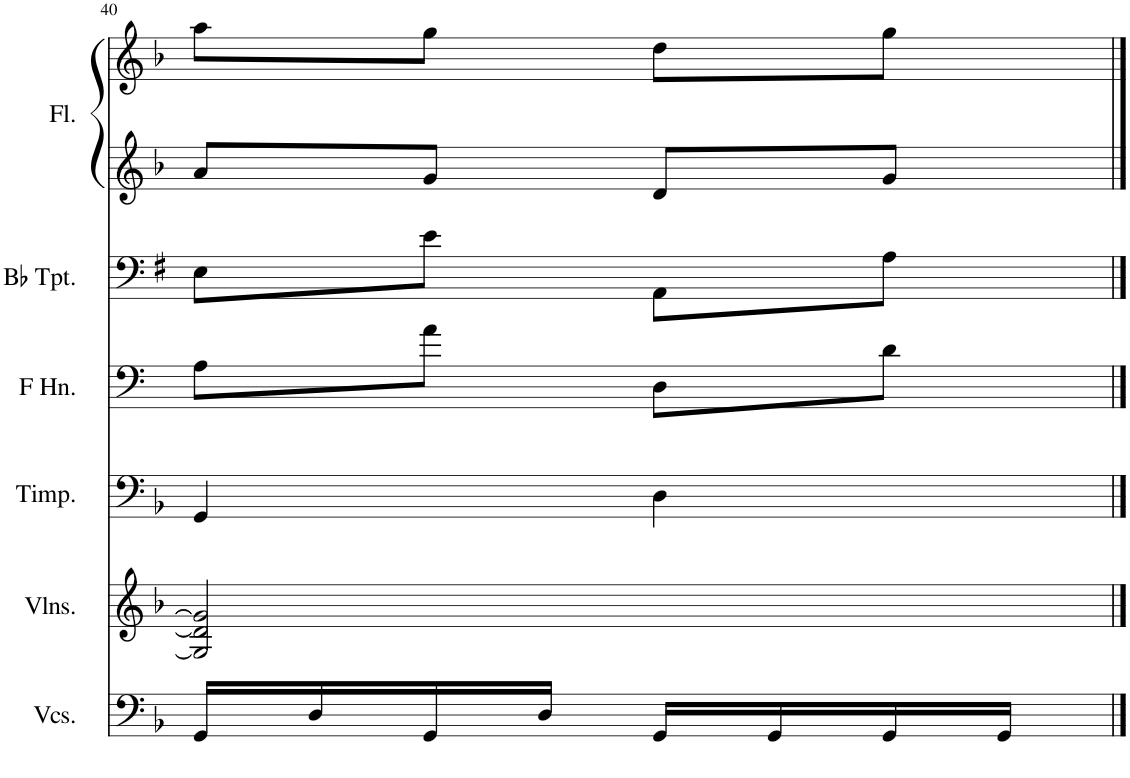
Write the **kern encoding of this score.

**kern	**kern	**kern	**kern	**kern	**kern	**kern
*part6	*part5	*part4	*part3	*part2	*part1	*part1
*staff7	*staff6	*staff5	*staff4	*staff3	*staff2	*staff1
*I"Violoncellos	*I"Violins	*I"Timpani	*I"Horn in F	*I"Bb Trumpet	*I"Flute	*
*I'Vcs.	*I'Vlns.	*I'Timp.	*	*I'Bb Tpt.	*I'Fl.	*
!!LO:PB:g=z
*clefF4	*clefG2	*clefF4	*clefF4	*clefF4	*clefG2	*clefG2
*	*	*	*Trd4c7	*Trd1c2	*	*
*k[b-]	*k[b-]	*k[b-]	*k[]	*k[f#]	*k[b-]	*k[b-]
*M2/4	*M2/4	*M2/4	*M2/4	*M2/4	*M2/4	*M2/4
=40	=40	=40	=40	=40	=40	=40
16GG/LL	2G/] 2d/] 2g/]	4GG/	8A\L	8E\L	8a/L	8aa\L
16D/	.	.	.	.	.	.
16GG/	.	.	8a\J	8e\J	8g/J	8gg\J
16D/JJ	.	.	.	.	.	.
16GG/LL	.	4D\	8D\L	8AA\L	8d/L	8dd\L
16GG/	.	.	.	.	.	.
16GG/	.	.	8d\J	8A\J	8g/J	8gg\J
16GG/JJ	.	.	.	.	.	.
==	==	==	==	==	==	==
*-	*-	*-	*-	*-	*-	*-
